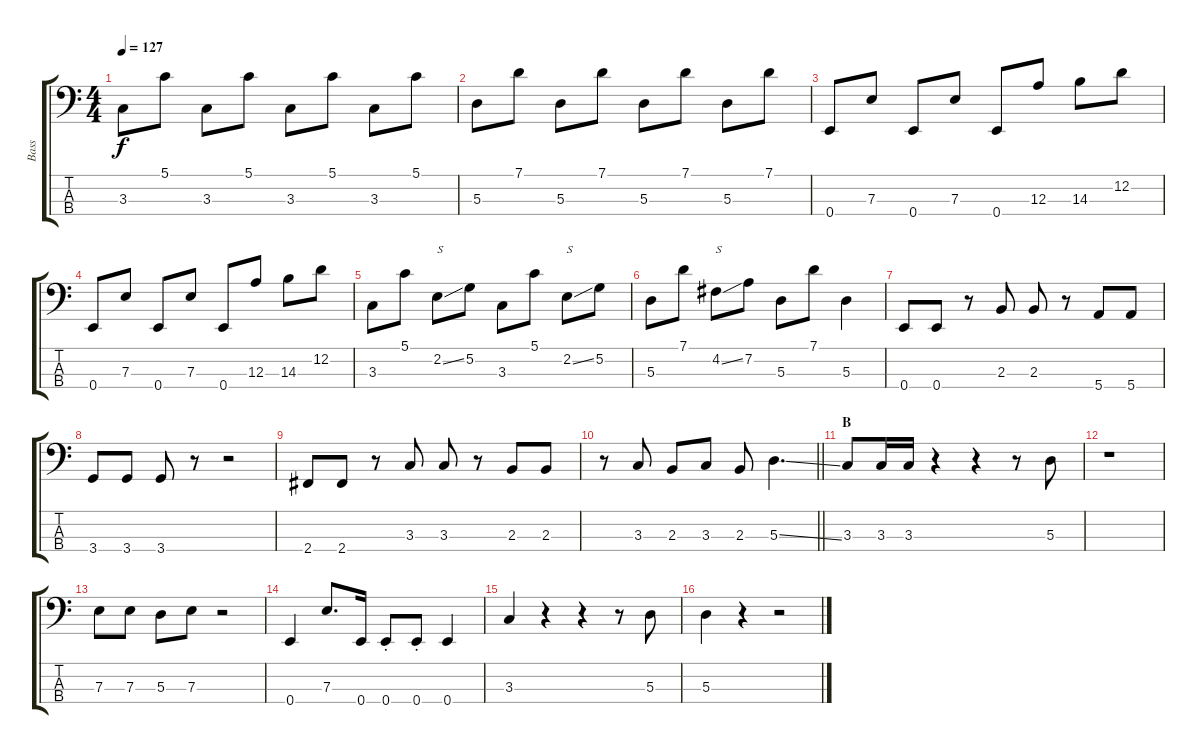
\track ("Bass" "Bass") {instrument electricbassfinger}
\staff {score tabs}
\tuning (G2 D2 A1 E1) {hide}
\ts (4 4)
\tempo 127
\clef f4
\ks c
3.3.8{dy f} 5.1.8 3.3.8 5.1.8 3.3.8 5.1.8 3.3.8 5.1.8 |
5.3.8 7.1.8 5.3.8 7.1.8 5.3.8 7.1.8 5.3.8 7.1.8 |
0.4.8 7.3.8 0.4.8 7.3.8 0.4.8 12.3.8 14.3.8 12.2.8 |
0.4.8 7.3.8 0.4.8 7.3.8 0.4.8 12.3.8 14.3.8 12.2.8 |
3.3.8 5.1.8 2.2{ss}.8{txt "S"} 5.2.8 3.3.8 5.1.8 2.2{ss}.8{txt "S"} 5.2.8 |
5.3.8 7.1.8 4.2{ss}.8{txt "S"} 7.2.8 5.3.8 7.1.8 5.3.4 |
0.4.8 0.4.8 r.8 2.3.8 2.3.8 r.8 5.4.8 5.4.8 |
3.4.8 3.4.8 3.4.8 r.8 r.2 |
2.4.8 2.4.8 r.8 3.3.8 3.3.8 r.8 2.3.8 2.3.8 |
\barLineRight lightlight
r.8 3.3.8 2.3.8 3.3.8 2.3.8 5.3{ss}.4{d} |
\section ("" "B")
3.3.8 3.3.16 3.3.16 r.4 r.4 r.8 5.3.8 |
r.1 |
7.3.8 7.3.8 5.3.8 7.3.8 r.2 |
0.4.4 7.3.8{d} 0.4.16 0.4{st}.8 0.4{st}.8 0.4.4 |
3.3.4 r.4 r.4 r.8 5.3.8 |
5.3.4 r.4 r.2
